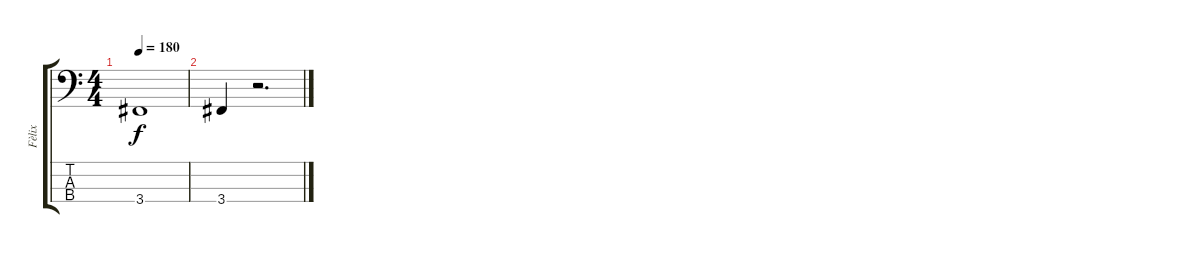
\track ("Fèlix" "Fèlix") {instrument electricbassfinger}
\staff {score tabs}
\tuning (Gb2 Db2 Ab1 Eb1) {hide}
\ts (4 4)
\tempo 180
\clef f4
\ks c
3.4.1{dy f} |
3.4.4 r.2{d}
